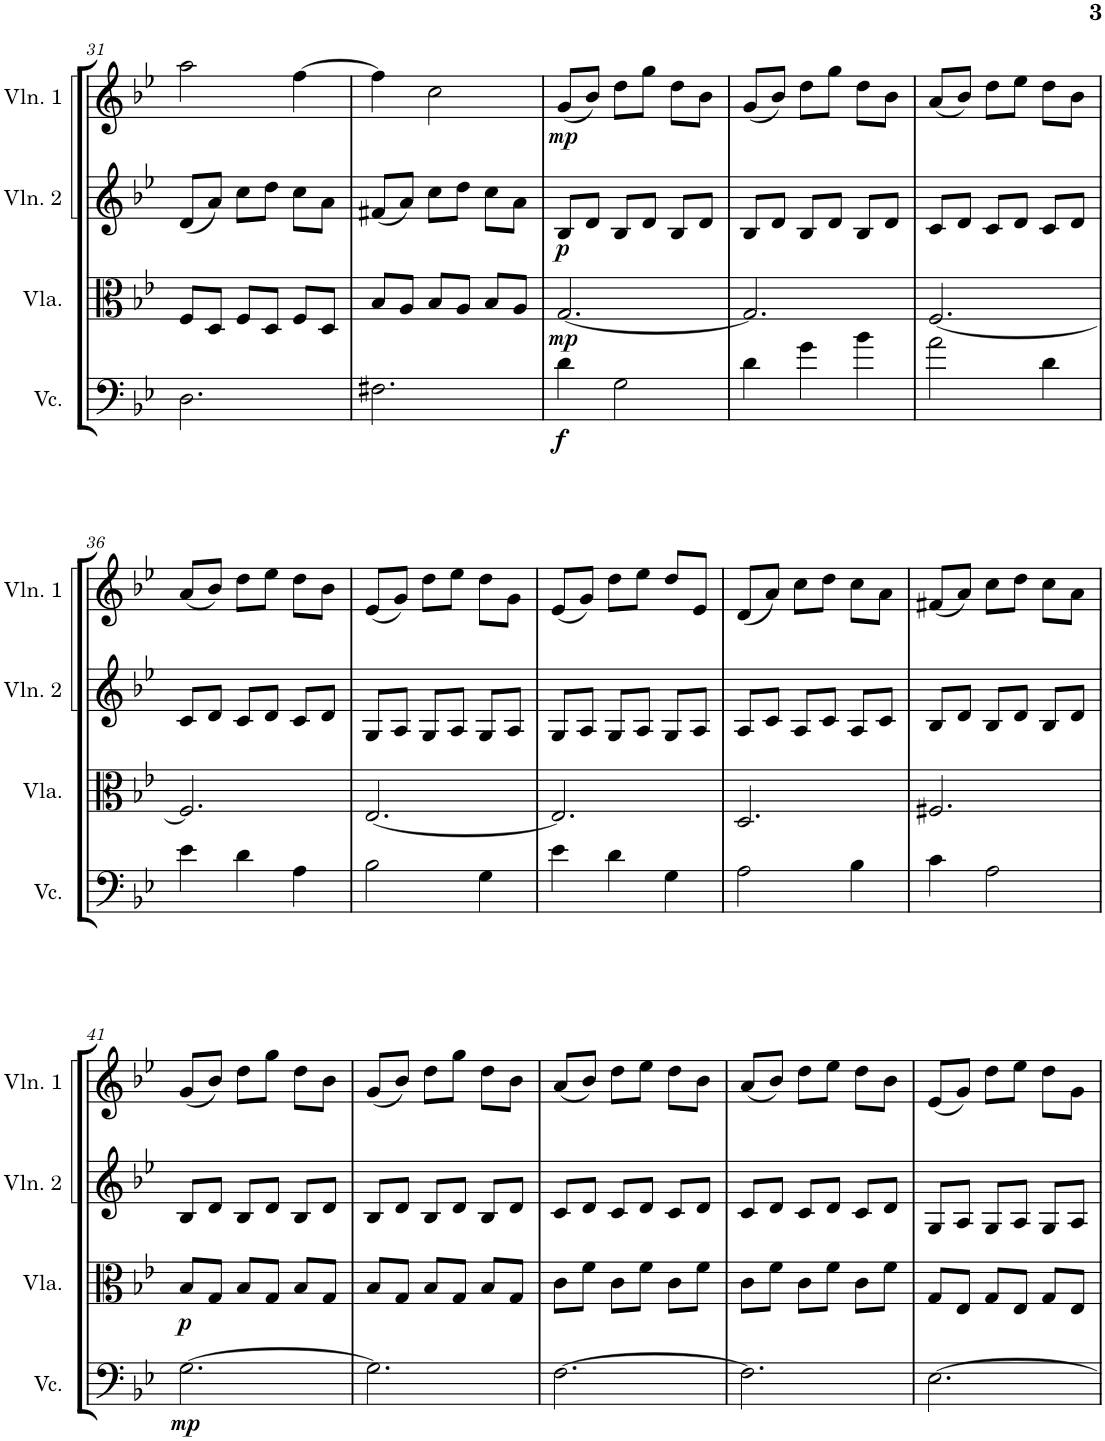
**kern	**dynam	**kern	**dynam	**kern	**dynam	**kern	**dynam
*part4	*part4	*part3	*part3	*part2	*part2	*part1	*part1
*staff4	*staff4	*staff3	*staff3	*staff2	*staff2	*staff1	*staff1
*I"Violoncello	*	*I"Viola	*	*I"Violin 2	*	*I"Violin 1	*
*I'Vc.	*	*I'Vla.	*	*I'Vln. 2	*	*I'Vln. 1	*
!!LO:PB:g=z
*clefF4	*	*clefC3	*	*clefG2	*	*clefG2	*
*k[b-e-]	*	*k[b-e-]	*	*k[b-e-]	*	*k[b-e-]	*
*M3/4	*	*M3/4	*	*M3/4	*	*M3/4	*
=31	=31	=31	=31	=31	=31	=31	=31
2.D\	.	8F/L	.	(8d/L	.	2aa\	.
.	.	8D/J	.	8a/J)	.	.	.
.	.	8F/L	.	8cc\L	.	.	.
.	.	8D/J	.	8dd\J	.	.	.
.	.	8F/L	.	8cc\L	.	[4ff\	.
.	.	8D/J	.	8a\J	.	.	.
=32	=32	=32	=32	=32	=32	=32	=32
2.F#X\	.	8B-/L	.	(8f#X/L	.	4ff\]	.
.	.	8A/J	.	8a/J)	.	.	.
.	.	8B-/L	.	8cc\L	.	2cc\	.
.	.	8A/J	.	8dd\J	.	.	.
.	.	8B-/L	.	8cc\L	.	.	.
.	.	8A/J	.	8a\J	.	.	.
=33	=33	=33	=33	=33	=33	=33	=33
!	!LO:DY:b	!	!LO:DY:b	!	!LO:DY:b	!	!LO:DY:b
4d\	f	[2.G/	mp	8B-/L	p	(8g/L	mp
.	.	.	.	8d/J	.	8b-/J)	.
2G\	.	.	.	8B-/L	.	8dd\L	.
.	.	.	.	8d/J	.	8gg\J	.
.	.	.	.	8B-/L	.	8dd\L	.
.	.	.	.	8d/J	.	8b-\J	.
=34	=34	=34	=34	=34	=34	=34	=34
4d\	.	2.G/]	.	8B-/L	.	(8g/L	.
.	.	.	.	8d/J	.	8b-/J)	.
4g\	.	.	.	8B-/L	.	8dd\L	.
.	.	.	.	8d/J	.	8gg\J	.
4b-\	.	.	.	8B-/L	.	8dd\L	.
.	.	.	.	8d/J	.	8b-\J	.
=35	=35	=35	=35	=35	=35	=35	=35
2a\	.	[2.F/	.	8c/L	.	(8a/L	.
.	.	.	.	8d/J	.	8b-/J)	.
.	.	.	.	8c/L	.	8dd\L	.
.	.	.	.	8d/J	.	8ee-\J	.
4d\	.	.	.	8c/L	.	8dd\L	.
.	.	.	.	8d/J	.	8b-\J	.
!!LO:LB:g=z
=36	=36	=36	=36	=36	=36	=36	=36
4e-\	.	2.F/]	.	8c/L	.	(8a/L	.
.	.	.	.	8d/J	.	8b-/J)	.
4d\	.	.	.	8c/L	.	8dd\L	.
.	.	.	.	8d/J	.	8ee-\J	.
4A\	.	.	.	8c/L	.	8dd\L	.
.	.	.	.	8d/J	.	8b-\J	.
=37	=37	=37	=37	=37	=37	=37	=37
2B-\	.	[2.E-/	.	8G/L	.	(8e-/L	.
.	.	.	.	8A/J	.	8g/J)	.
.	.	.	.	8G/L	.	8dd\L	.
.	.	.	.	8A/J	.	8ee-\J	.
4G\	.	.	.	8G/L	.	8dd\L	.
.	.	.	.	8A/J	.	8g\J	.
=38	=38	=38	=38	=38	=38	=38	=38
4e-\	.	2.E-/]	.	8G/L	.	(8e-/L	.
.	.	.	.	8A/J	.	8g/J)	.
4d\	.	.	.	8G/L	.	8dd\L	.
.	.	.	.	8A/J	.	8ee-\J	.
4G\	.	.	.	8G/L	.	8dd/L	.
.	.	.	.	8A/J	.	8e-/J	.
=39	=39	=39	=39	=39	=39	=39	=39
2A\	.	2.D/	.	8A/L	.	(8d/L	.
.	.	.	.	8c/J	.	8a/J)	.
.	.	.	.	8A/L	.	8cc\L	.
.	.	.	.	8c/J	.	8dd\J	.
4B-\	.	.	.	8A/L	.	8cc\L	.
.	.	.	.	8c/J	.	8a\J	.
=40	=40	=40	=40	=40	=40	=40	=40
4c\	.	2.F#X/	.	8B-/L	.	(8f#X/L	.
.	.	.	.	8d/J	.	8a/J)	.
2A\	.	.	.	8B-/L	.	8cc\L	.
.	.	.	.	8d/J	.	8dd\J	.
.	.	.	.	8B-/L	.	8cc\L	.
.	.	.	.	8d/J	.	8a\J	.
!!LO:LB:g=z
=41	=41	=41	=41	=41	=41	=41	=41
!	!LO:DY:b	!	!LO:DY:b	!	!	!	!
[2.G\	mp	8B-/L	p	8B-/L	.	(8g/L	.
.	.	8G/J	.	8d/J	.	8b-/J)	.
.	.	8B-/L	.	8B-/L	.	8dd\L	.
.	.	8G/J	.	8d/J	.	8gg\J	.
.	.	8B-/L	.	8B-/L	.	8dd\L	.
.	.	8G/J	.	8d/J	.	8b-\J	.
=42	=42	=42	=42	=42	=42	=42	=42
2.G\]	.	8B-/L	.	8B-/L	.	(8g/L	.
.	.	8G/J	.	8d/J	.	8b-/J)	.
.	.	8B-/L	.	8B-/L	.	8dd\L	.
.	.	8G/J	.	8d/J	.	8gg\J	.
.	.	8B-/L	.	8B-/L	.	8dd\L	.
.	.	8G/J	.	8d/J	.	8b-\J	.
=43	=43	=43	=43	=43	=43	=43	=43
[2.F\	.	8c\L	.	8c/L	.	(8a/L	.
.	.	8f\J	.	8d/J	.	8b-/J)	.
.	.	8c\L	.	8c/L	.	8dd\L	.
.	.	8f\J	.	8d/J	.	8ee-\J	.
.	.	8c\L	.	8c/L	.	8dd\L	.
.	.	8f\J	.	8d/J	.	8b-\J	.
=44	=44	=44	=44	=44	=44	=44	=44
2.F\]	.	8c\L	.	8c/L	.	(8a/L	.
.	.	8f\J	.	8d/J	.	8b-/J)	.
.	.	8c\L	.	8c/L	.	8dd\L	.
.	.	8f\J	.	8d/J	.	8ee-\J	.
.	.	8c\L	.	8c/L	.	8dd\L	.
.	.	8f\J	.	8d/J	.	8b-\J	.
=45	=45	=45	=45	=45	=45	=45	=45
[2.E-\	.	8G/L	.	8G/L	.	(8e-/L	.
.	.	8E-/J	.	8A/J	.	8g/J)	.
.	.	8G/L	.	8G/L	.	8dd\L	.
.	.	8E-/J	.	8A/J	.	8ee-\J	.
.	.	8G/L	.	8G/L	.	8dd\L	.
.	.	8E-/J	.	8A/J	.	8g\J	.
=	=	=	=	=	=	=	=
*-	*-	*-	*-	*-	*-	*-	*-
